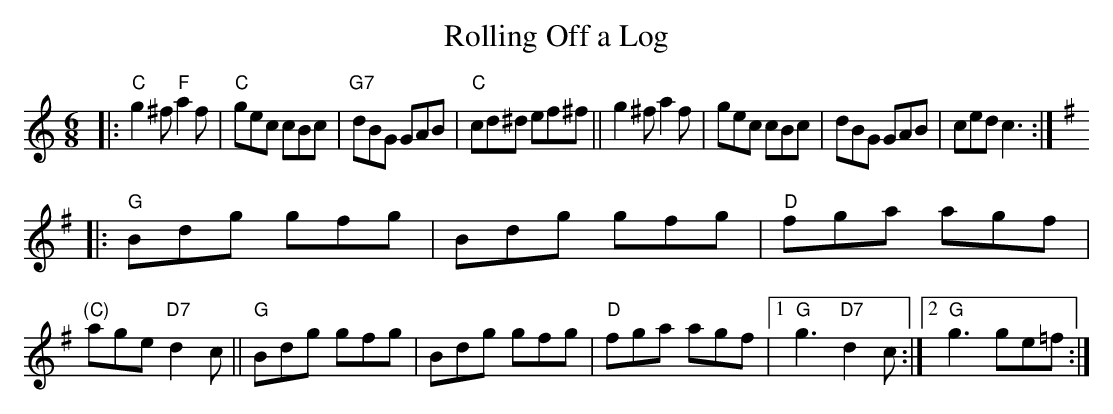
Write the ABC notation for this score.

X:1
T: Rolling Off a Log
M: 6/8
L: 1/8
K: C
|: "C"g2^f "F"a2f | "C"gec cBc | "G7"dBG GAB | "C"cd^d ef^f \
|| g2^f a2f | gec cBc | dBG GAB | ced c3 :|
K: G
|: "G"Bdg gfg | Bdg gfg | "D"fga agf | "(C)"age "D7"d2c \
|| "G"Bdg gfg | Bdg gfg | "D"fga agf |1 "G"g3 "D7"d2c :|2 "G"g3 ge=f :|
